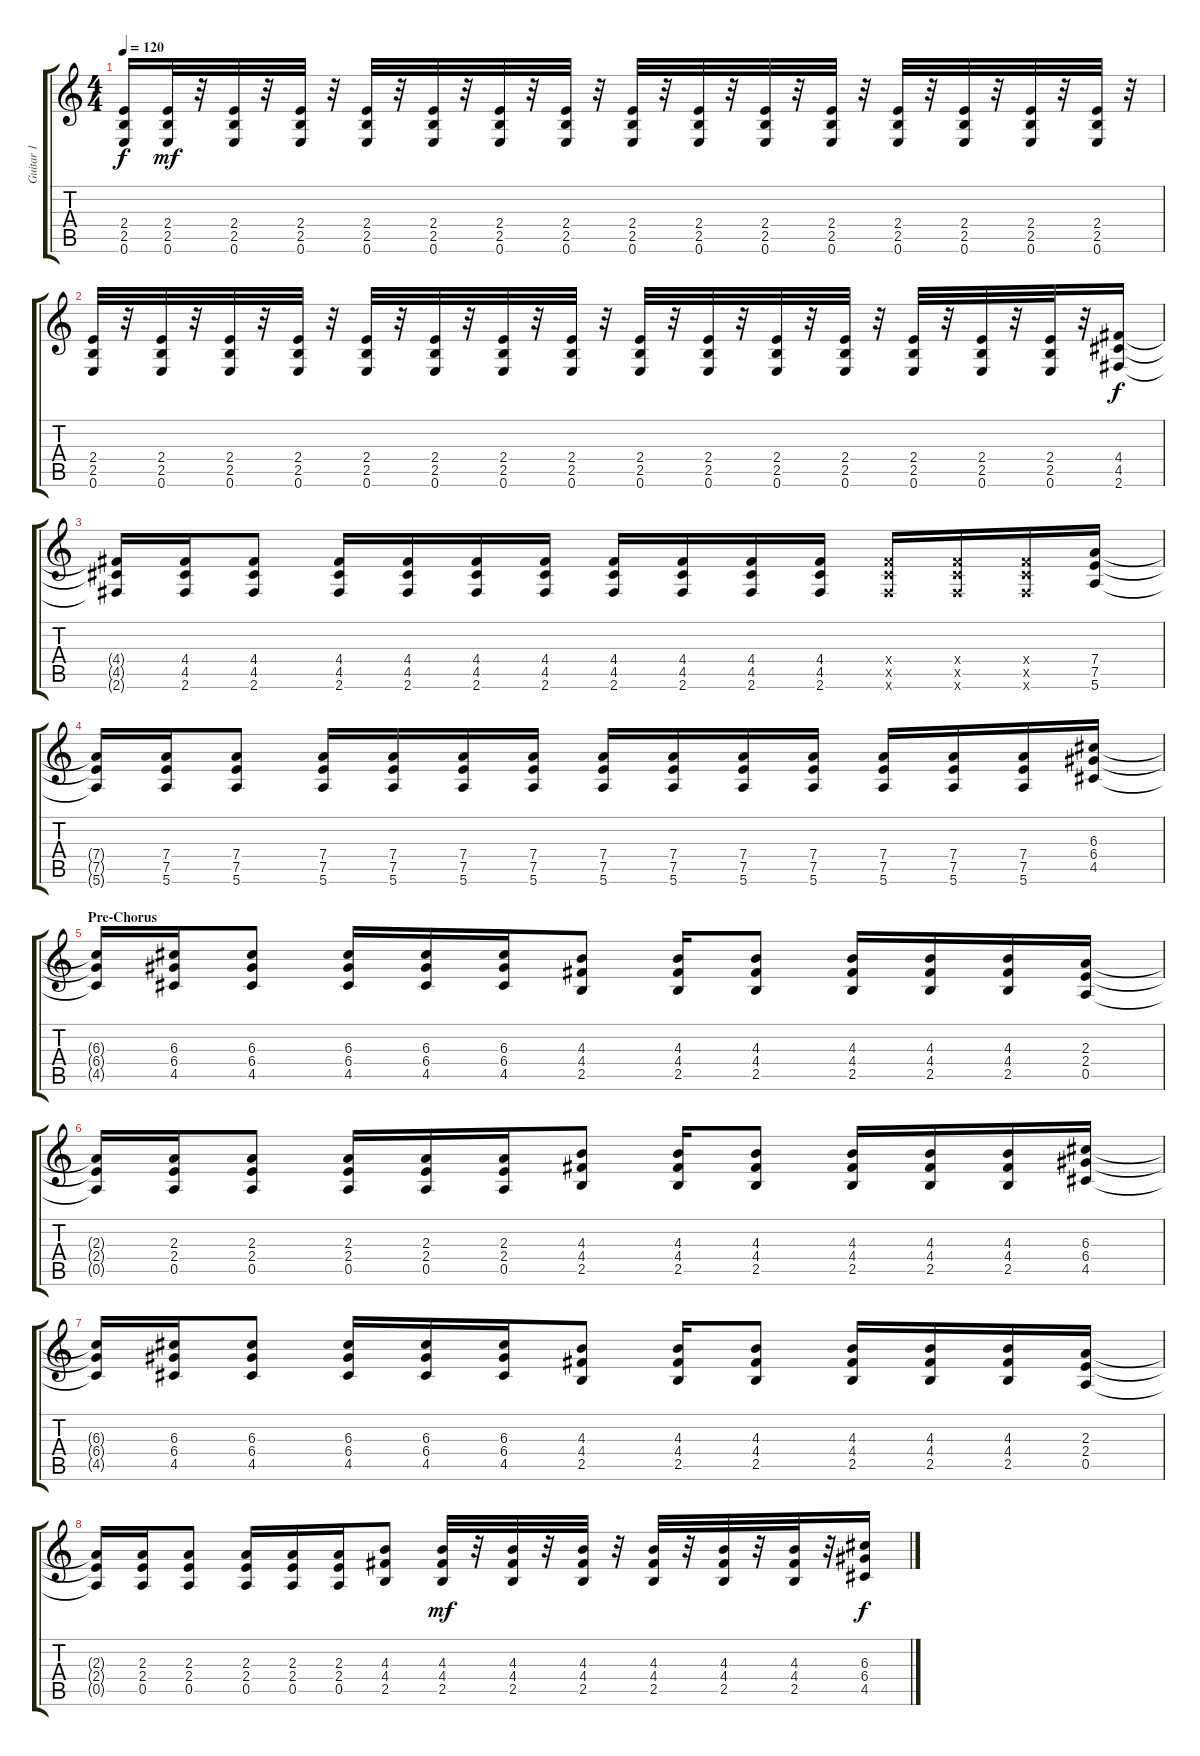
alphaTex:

\track ("Guitar 1" "Guitar 1") {instrument distortionguitar}
\staff {score tabs}
\tuning (E4 B3 G3 D3 A2 E2) {hide}
\ts (4 4)
\tempo 120
\clef g2
\ks c
(2.4{t} 2.5{t} 0.6{t}).16{dy f} (2.4 2.5 0.6).32{dy mf} r.32 (2.4 2.5 0.6).32 r.32 (2.4 2.5 0.6).32 r.32 (2.4 2.5 0.6).32 r.32 (2.4 2.5 0.6).32 r.32 (2.4 2.5 0.6).32 r.32 (2.4 2.5 0.6).32 r.32 (2.4 2.5 0.6).32 r.32 (2.4 2.5 0.6).32 r.32 (2.4 2.5 0.6).32 r.32 (2.4 2.5 0.6).32 r.32 (2.4 2.5 0.6).32 r.32 (2.4 2.5 0.6).32 r.32 (2.4 2.5 0.6).32 r.32 (2.4 2.5 0.6).32 r.32 |
(2.4 2.5 0.6).32 r.32 (2.4 2.5 0.6).32 r.32 (2.4 2.5 0.6).32 r.32 (2.4 2.5 0.6).32 r.32 (2.4 2.5 0.6).32 r.32 (2.4 2.5 0.6).32 r.32 (2.4 2.5 0.6).32 r.32 (2.4 2.5 0.6).32 r.32 (2.4 2.5 0.6).32 r.32 (2.4 2.5 0.6).32 r.32 (2.4 2.5 0.6).32 r.32 (2.4 2.5 0.6).32 r.32 (2.4 2.5 0.6).32 r.32 (2.4 2.5 0.6).32 r.32 (2.4 2.5 0.6).32 r.32 (4.4 4.5 2.6).16{dy f} |
(4.4{t} 4.5{t} 2.6{t}).16 (4.4 4.5 2.6).16 (4.4 4.5 2.6).8 (4.4 4.5 2.6).16 (4.4 4.5 2.6).16 (4.4 4.5 2.6).16 (4.4 4.5 2.6).16 (4.4 4.5 2.6).16 (4.4 4.5 2.6).16 (4.4 4.5 2.6).16 (4.4 4.5 2.6).16 (4.4{x} 4.5{x} 2.6{x}).16 (4.4{x} 4.5{x} 2.6{x}).16 (4.4{x} 4.5{x} 2.6{x}).16 (7.4 7.5 5.6).16 |
(7.4{t} 7.5{t} 5.6{t}).16 (7.4 7.5 5.6).16 (7.4 7.5 5.6).8 (7.4 7.5 5.6).16 (7.4 7.5 5.6).16 (7.4 7.5 5.6).16 (7.4 7.5 5.6).16 (7.4 7.5 5.6).16 (7.4 7.5 5.6).16 (7.4 7.5 5.6).16 (7.4 7.5 5.6).16 (7.4 7.5 5.6).16 (7.4 7.5 5.6).16 (7.4 7.5 5.6).16 (6.3 6.4 4.5).16 |
\section ("" "Pre-Chorus")
(6.3{t} 6.4{t} 4.5{t}).16 (6.3 6.4 4.5).16 (6.3 6.4 4.5).8 (6.3 6.4 4.5).16 (6.3 6.4 4.5).16 (6.3 6.4 4.5).16 (4.3 4.4 2.5).8 (4.3 4.4 2.5).16 (4.3 4.4 2.5).8 (4.3 4.4 2.5).16 (4.3 4.4 2.5).16 (4.3 4.4 2.5).16 (2.3 2.4 0.5).16 |
(2.3{t} 2.4{t} 0.5{t}).16 (2.3 2.4 0.5).16 (2.3 2.4 0.5).8 (2.3 2.4 0.5).16 (2.3 2.4 0.5).16 (2.3 2.4 0.5).16 (4.3 4.4 2.5).8 (4.3 4.4 2.5).16 (4.3 4.4 2.5).8 (4.3 4.4 2.5).16 (4.3 4.4 2.5).16 (4.3 4.4 2.5).16 (6.3 6.4 4.5).16 |
(6.3{t} 6.4{t} 4.5{t}).16 (6.3 6.4 4.5).16 (6.3 6.4 4.5).8 (6.3 6.4 4.5).16 (6.3 6.4 4.5).16 (6.3 6.4 4.5).16 (4.3 4.4 2.5).8 (4.3 4.4 2.5).16 (4.3 4.4 2.5).8 (4.3 4.4 2.5).16 (4.3 4.4 2.5).16 (4.3 4.4 2.5).16 (2.3 2.4 0.5).16 |
(2.3{t} 2.4{t} 0.5{t}).16 (2.3 2.4 0.5).16 (2.3 2.4 0.5).8 (2.3 2.4 0.5).16 (2.3 2.4 0.5).16 (2.3 2.4 0.5).16 (4.3 4.4 2.5).8 (4.3 4.4 2.5).32{dy mf} r.32 (4.3 4.4 2.5).32 r.32 (4.3 4.4 2.5).32 r.32 (4.3 4.4 2.5).32 r.32 (4.3 4.4 2.5).32 r.32 (4.3 4.4 2.5).32 r.32 (6.3 6.4 4.5).16{dy f}
